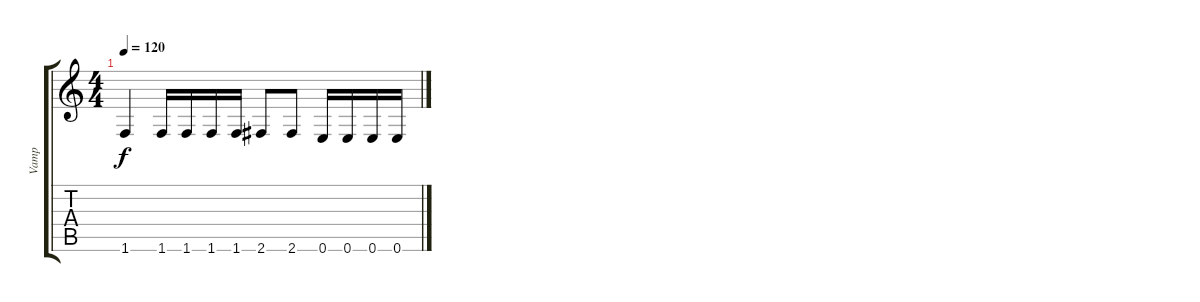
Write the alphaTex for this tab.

\track ("Vamp" "Vamp") {instrument electricguitarmuted}
\staff {score tabs}
\tuning (E4 B3 G3 D3 A2 E2) {hide}
\ts (4 4)
\tempo 120
\clef g2
\ks c
1.6.4{dy f} 1.6.16 1.6.16 1.6.16 1.6.16 2.6.8 2.6.8 0.6.16 0.6.16 0.6.16 0.6.16
